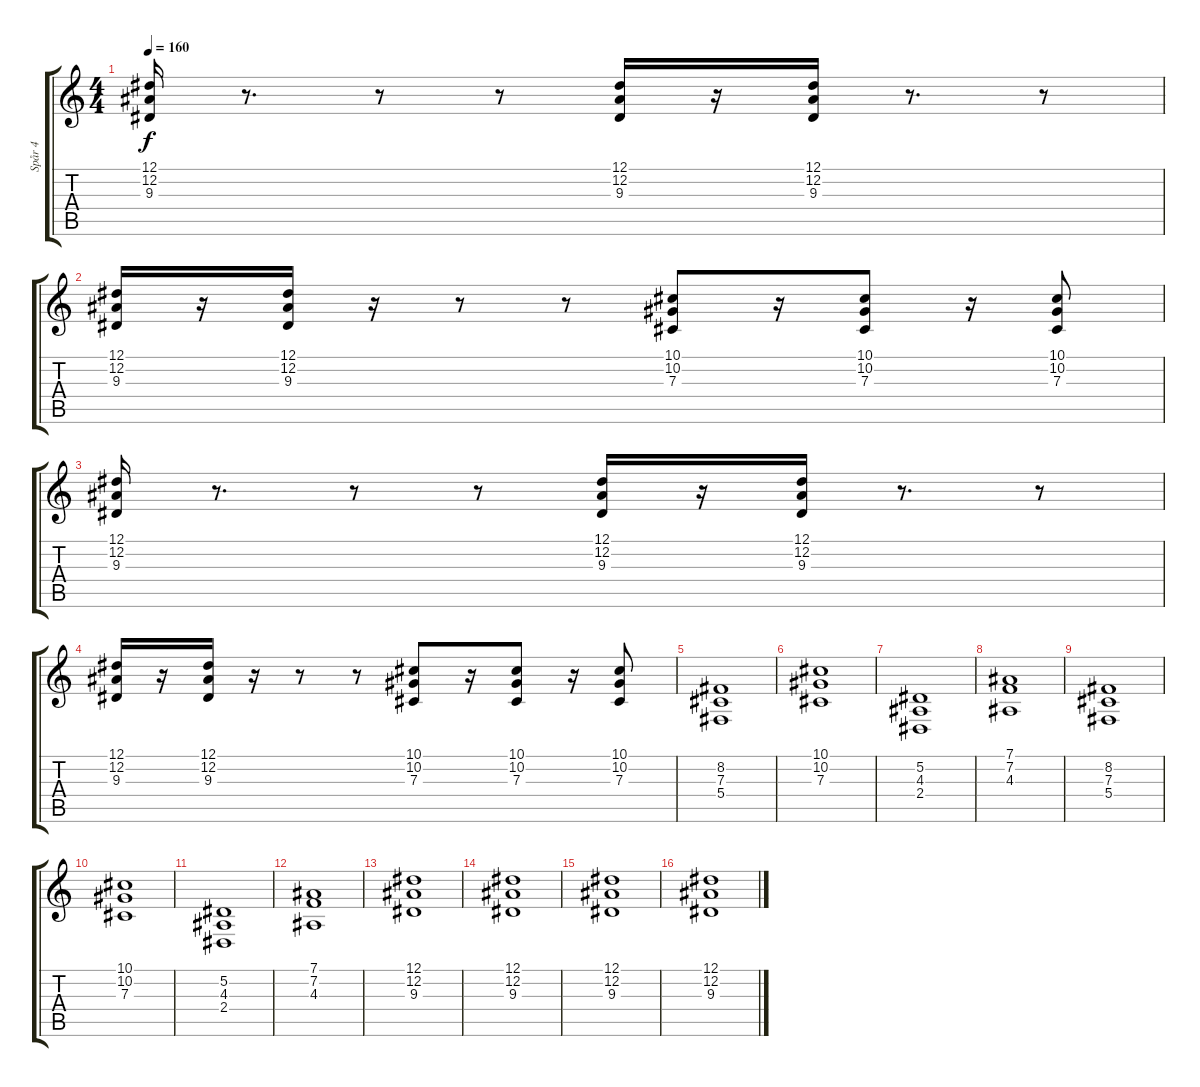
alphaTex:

\track ("Spår 4" "Spår 4") {instrument stringensemble2}
\staff {score tabs}
\tuning (Eb4 Bb3 Gb3 Db3 Ab2 Eb2) {hide}
\ts (4 4)
\tempo 160
\clef g2
\ks c
(12.1 12.2 9.3).16{dy f} r.8{d} r.8 r.8 (12.1 12.2 9.3).16 r.16 (12.1 12.2 9.3).16 r.8{d} r.8 |
(12.1 12.2 9.3).16 r.16 (12.1 12.2 9.3).16 r.16 r.8 r.8 (10.1 10.2 7.3).8 r.16 (10.1 10.2 7.3).8 r.16 (10.1 10.2 7.3).8 |
(12.1 12.2 9.3).16 r.8{d} r.8 r.8 (12.1 12.2 9.3).16 r.16 (12.1 12.2 9.3).16 r.8{d} r.8 |
(12.1 12.2 9.3).16 r.16 (12.1 12.2 9.3).16 r.16 r.8 r.8 (10.1 10.2 7.3).8 r.16 (10.1 10.2 7.3).8 r.16 (10.1 10.2 7.3).8 |
(8.2 7.3 5.4).1 |
(10.1 10.2 7.3).1 |
(5.2 4.3 2.4).1 |
(7.1 7.2 4.3).1 |
(8.2 7.3 5.4).1 |
(10.1 10.2 7.3).1 |
(5.2 4.3 2.4).1 |
(7.1 7.2 4.3).1 |
(12.1 12.2 9.3).1 |
(12.1 12.2 9.3).1 |
(12.1 12.2 9.3).1 |
(12.1 12.2 9.3).1
